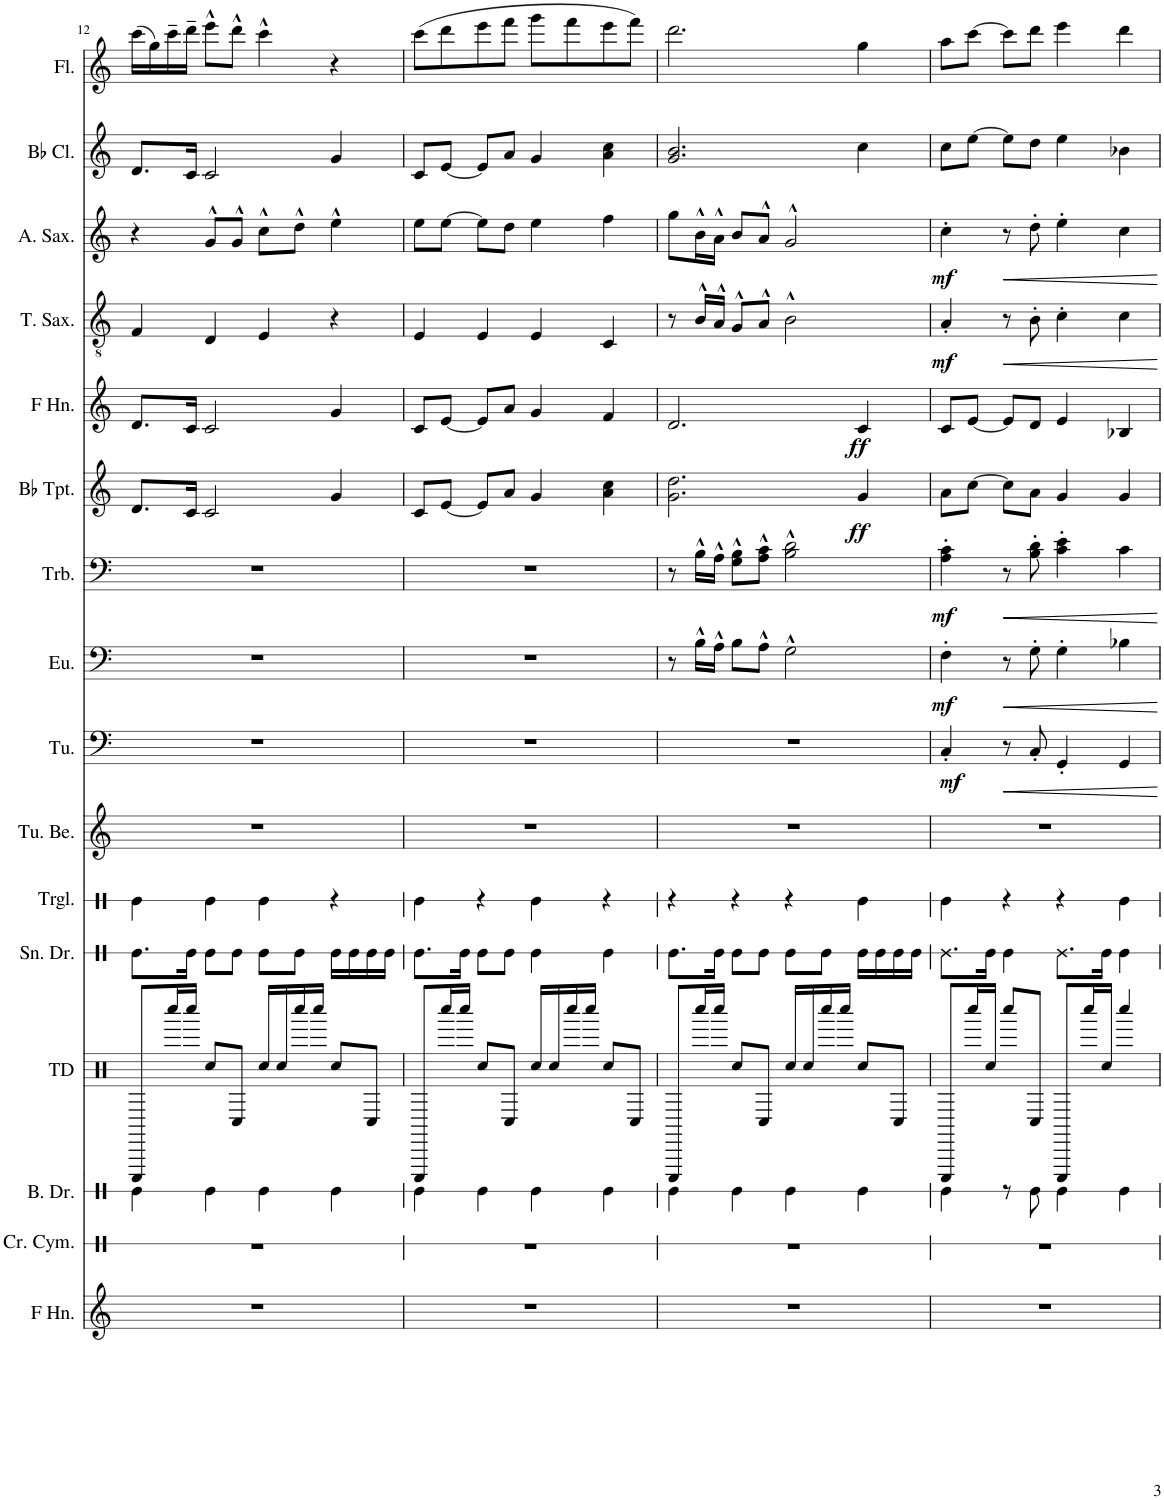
**kern	**kern	**kern	**kern	**kern	**kern	**kern	**kern	**dynam	**kern	**dynam	**kern	**dynam	**kern	**dynam	**kern	**dynam	**kern	**dynam	**kern	**dynam	**kern	**kern
*part16	*part15	*part14	*part13	*part12	*part11	*part10	*part9	*part9	*part8	*part8	*part7	*part7	*part6	*part6	*part5	*part5	*part4	*part4	*part3	*part3	*part2	*part1
*staff16	*staff15	*staff14	*staff13	*staff12	*staff11	*staff10	*staff9	*staff9	*staff8	*staff8	*staff7	*staff7	*staff6	*staff6	*staff5	*staff5	*staff4	*staff4	*staff3	*staff3	*staff2	*staff1
*I"Horn in F	*I"Crash Cymbal	*I"Bass Drum	*I"Tenor Drums	*I"Snare Drum	*I"Triangle	*I"Tubular Bells	*I"Tuba	*	*I"Euphonium	*	*I"Trombone	*	*I"Bb Trumpet	*	*I"Horn in F	*	*I"Tenor Saxophone	*	*I"Alto Saxophone	*	*I"Bb Clarinet	*I"Flute
*	*I'Cr. Cym.	*I'B. Dr.	*I'TD	*I'Sn. Dr.	*I'Trgl.	*I'Tu. Be.	*I'Tu.	*	*I'Eu.	*	*I'Trb.	*	*I'Bb Tpt.	*	*	*	*I'T. Sax.	*	*I'A. Sax.	*	*I'Bb Cl.	*I'Fl.
!!LO:PB:g=z
*clefG2	*clefX	*clefX	*clefX	*clefX	*clefX	*clefG2	*clefF4	*	*clefF4	*	*clefF4	*	*clefG2	*	*clefG2	*	*clefGv2	*	*clefG2	*	*clefG2	*clefG2
*ITrd4c7	*	*	*	*	*	*	*	*	*	*	*	*	*ITrd1c2	*	*ITrd4c7	*	*ITrd8c14	*	*ITrd5c9	*	*ITrd1c2	*
*k[]	*k[]	*k[]	*k[]	*k[]	*k[]	*k[]	*k[]	*	*k[]	*	*k[]	*	*k[]	*	*k[]	*	*k[]	*	*k[]	*	*k[]	*k[]
*M4/4	*M4/4	*M4/4	*M4/4	*M4/4	*M4/4	*M4/4	*M4/4	*	*M4/4	*	*M4/4	*	*M4/4	*	*M4/4	*	*M4/4	*	*M4/4	*	*M4/4	*M4/4
=12	=12	=12	=12	=12	=12	=12	=12	=12	=12	=12	=12	=12	=12	=12	=12	=12	=12	=12	=12	=12	=12	=12
1r	1r	4Re\	8CCC/L	8.Re\L	4Re\	1r	1r	.	1r	.	1r	.	8.d/L	.	8.d/L	.	4F/	.	4r	.	8.d/L	(16ccc\LL
.	.	.	.	.	.	.	.	.	.	.	.	.	.	.	.	.	.	.	.	.	.	16gg\)
.	.	.	16cccc/L	.	.	.	.	.	.	.	.	.	.	.	.	.	.	.	.	.	.	16ccc~\
.	.	.	16cccc/JJ	16Re\Jk	.	.	.	.	.	.	.	.	16c/Jk	.	16c/Jk	.	.	.	.	.	16c/Jk	16ddd~\JJ
.	.	4Re\	8cc/L	8Re\L	4Re\	.	.	.	.	.	.	.	2c/	.	2c/	.	4D/	.	8g^^/L	.	2c/	8eee^^\L
.	.	.	8C/J	8Re\J	.	.	.	.	.	.	.	.	.	.	.	.	.	.	8g^^/J	.	.	8ddd^^\J
.	.	4Re\	16cc/LL	8Re\L	4Re\	.	.	.	.	.	.	.	.	.	.	.	4E/	.	8cc^^\L	.	.	4ccc^^\
.	.	.	16cc/	.	.	.	.	.	.	.	.	.	.	.	.	.	.	.	.	.	.	.
.	.	.	16cccc/	8Re\J	.	.	.	.	.	.	.	.	.	.	.	.	.	.	8dd^^\J	.	.	.
.	.	.	16cccc/JJ	.	.	.	.	.	.	.	.	.	.	.	.	.	.	.	.	.	.	.
.	.	4Re\	8cc/L	16Re\LL	4r	.	.	.	.	.	.	.	4g/	.	4g/	.	4r	.	4ee^^\	.	4g/	4r
.	.	.	.	16Re\	.	.	.	.	.	.	.	.	.	.	.	.	.	.	.	.	.	.
.	.	.	8C/J	16Re\	.	.	.	.	.	.	.	.	.	.	.	.	.	.	.	.	.	.
.	.	.	.	16Re\JJ	.	.	.	.	.	.	.	.	.	.	.	.	.	.	.	.	.	.
=13	=13	=13	=13	=13	=13	=13	=13	=13	=13	=13	=13	=13	=13	=13	=13	=13	=13	=13	=13	=13	=13	=13
1r	1r	4Re\	8CCC/L	8.Re\L	4Re\	1r	1r	.	1r	.	1r	.	8c/L	.	8c/L	.	4E/	.	8ee\L	.	8c/L	(8ccc\L
.	.	.	16cccc/L	.	.	.	.	.	.	.	.	.	[8e/J	.	[8e/J	.	.	.	[8ee\J	.	[8e/J	8ddd\
.	.	.	16cccc/JJ	16Re\Jk	.	.	.	.	.	.	.	.	.	.	.	.	.	.	.	.	.	.
.	.	4Re\	8cc/L	8Re\L	4r	.	.	.	.	.	.	.	8e/L]	.	8e/L]	.	4E/	.	8ee\L]	.	8e/L]	8eee\
.	.	.	8C/J	8Re\J	.	.	.	.	.	.	.	.	8a/J	.	8a/J	.	.	.	8dd\J	.	8a/J	8fff\J
.	.	4Re\	16cc/LL	4Re\	4Re\	.	.	.	.	.	.	.	4g/	.	4g/	.	4E/	.	4ee\	.	4g/	8ggg\L
.	.	.	16cc/	.	.	.	.	.	.	.	.	.	.	.	.	.	.	.	.	.	.	.
.	.	.	16cccc/	.	.	.	.	.	.	.	.	.	.	.	.	.	.	.	.	.	.	8fff\
.	.	.	16cccc/JJ	.	.	.	.	.	.	.	.	.	.	.	.	.	.	.	.	.	.	.
.	.	4Re\	8cc/L	4Re\	4r	.	.	.	.	.	.	.	4a\ 4cc\	.	4f/	.	4C/	.	4ff\	.	4a\ 4cc\	8eee\
.	.	.	8C/J	.	.	.	.	.	.	.	.	.	.	.	.	.	.	.	.	.	.	8fff\J)
=14	=14	=14	=14	=14	=14	=14	=14	=14	=14	=14	=14	=14	=14	=14	=14	=14	=14	=14	=14	=14	=14	=14
1r	1r	4Re\	8CCC/L	8.Re\L	4r	1r	1r	.	8r	.	8r	.	2.g\ 2.dd\	.	2.d/	.	8r	.	8gg\L	.	2.g/ 2.b/	2.ddd\
.	.	.	16cccc/L	.	.	.	.	.	16B^^\LL	.	16B^^\LL	.	.	.	.	.	16B^^/LL	.	16b^^\L	.	.	.
.	.	.	16cccc/JJ	16Re\Jk	.	.	.	.	16A^^\JJ	.	16A^^\JJ	.	.	.	.	.	16A^^/JJ	.	16a^^\JJ	.	.	.
.	.	4Re\	8cc/L	8Re\L	4r	.	.	.	8B\L	.	8G\^^ 8B\^^L	.	.	.	.	.	8G^^/L	.	8b/L	.	.	.
.	.	.	8C/J	8Re\J	.	.	.	.	8A^^\J	.	8A\^^ 8c\^^J	.	.	.	.	.	8A^^/J	.	8a^^/J	.	.	.
.	.	4Re\	16cc/LL	8Re\L	4r	.	.	.	2G^^\	.	2B\^^ 2d\^^	.	.	.	.	.	2B^^\	.	2g^^/	.	.	.
.	.	.	16cc/	.	.	.	.	.	.	.	.	.	.	.	.	.	.	.	.	.	.	.
.	.	.	16cccc/	8Re\J	.	.	.	.	.	.	.	.	.	.	.	.	.	.	.	.	.	.
.	.	.	16cccc/JJ	.	.	.	.	.	.	.	.	.	.	.	.	.	.	.	.	.	.	.
!	!	!	!	!	!	!	!	!	!	!	!	!	!	!LO:DY:b	!	!LO:DY:b	!	!	!	!	!	!
.	.	4Re\	8cc/L	16Re\LL	4Re\	.	.	.	.	.	.	.	4g/	ff	4c/	ff	.	.	.	.	4cc\	4gg\
.	.	.	.	16Re\	.	.	.	.	.	.	.	.	.	.	.	.	.	.	.	.	.	.
.	.	.	8C/J	16Re\	.	.	.	.	.	.	.	.	.	.	.	.	.	.	.	.	.	.
.	.	.	.	16Re\JJ	.	.	.	.	.	.	.	.	.	.	.	.	.	.	.	.	.	.
=15	=15	=15	=15	=15	=15	=15	=15	=15	=15	=15	=15	=15	=15	=15	=15	=15	=15	=15	=15	=15	=15	=15
!	!	!	!	!	!	!	!	!LO:DY:b	!	!LO:DY:b	!	!LO:DY:b	!	!	!	!	!	!LO:DY:b	!	!LO:DY:b	!	!
1r	1r	4Re\	8CCC/L	8.Re\L	4Re\	1r	4C'/	mf	4F'\	mf	4A\' 4c\'	mf	8a\L	.	8c/L	.	4A'/	mf	4cc'\	mf	8cc\L	8aa\L
.	.	.	16cccc/L	.	.	.	.	.	.	.	.	.	[8cc\J	.	[8e/J	.	.	.	.	.	[8ee\J	[8ccc\J
.	.	.	16cc/JJ	16Re\Jk	.	.	.	.	.	.	.	.	.	.	.	.	.	.	.	.	.	.
.	.	8r	8cccc/L	4Re\	4r	.	8r	.	8r	.	8r	.	8cc\L]	.	8e/L]	.	8r	.	8r	.	8ee\L]	8ccc\L]
.	.	8Re\	8C/J	.	.	.	8C'/	.	8G'\	.	8B\' 8d\'	.	8a\J	.	8d/J	.	8B'\	.	8dd'\	.	8dd\J	8ddd\J
.	.	4Re\	8CCC/L	8.Re\L	4r	.	4GG'/	.	4G'\	.	4c\' 4e\'	.	4g/	.	4e/	.	4c'\	.	4ee'\	.	4ee\	4eee\
.	.	.	16cccc/L	.	.	.	.	.	.	.	.	.	.	.	.	.	.	.	.	.	.	.
.	.	.	16cc/JJ	16Re\Jk	.	.	.	.	.	.	.	.	.	.	.	.	.	.	.	.	.	.
.	.	4Re\	4cccc/	4Re\	4Re\	.	4GG/	.	4B-X\	.	4c\	.	4g/	.	4B-X/	.	4c\	.	4cc\	.	4b-X\	4ddd\
=	=	=	=	=	=	=	=	=	=	=	=	=	=	=	=	=	=	=	=	=	=	=
*-	*-	*-	*-	*-	*-	*-	*-	*-	*-	*-	*-	*-	*-	*-	*-	*-	*-	*-	*-	*-	*-	*-
